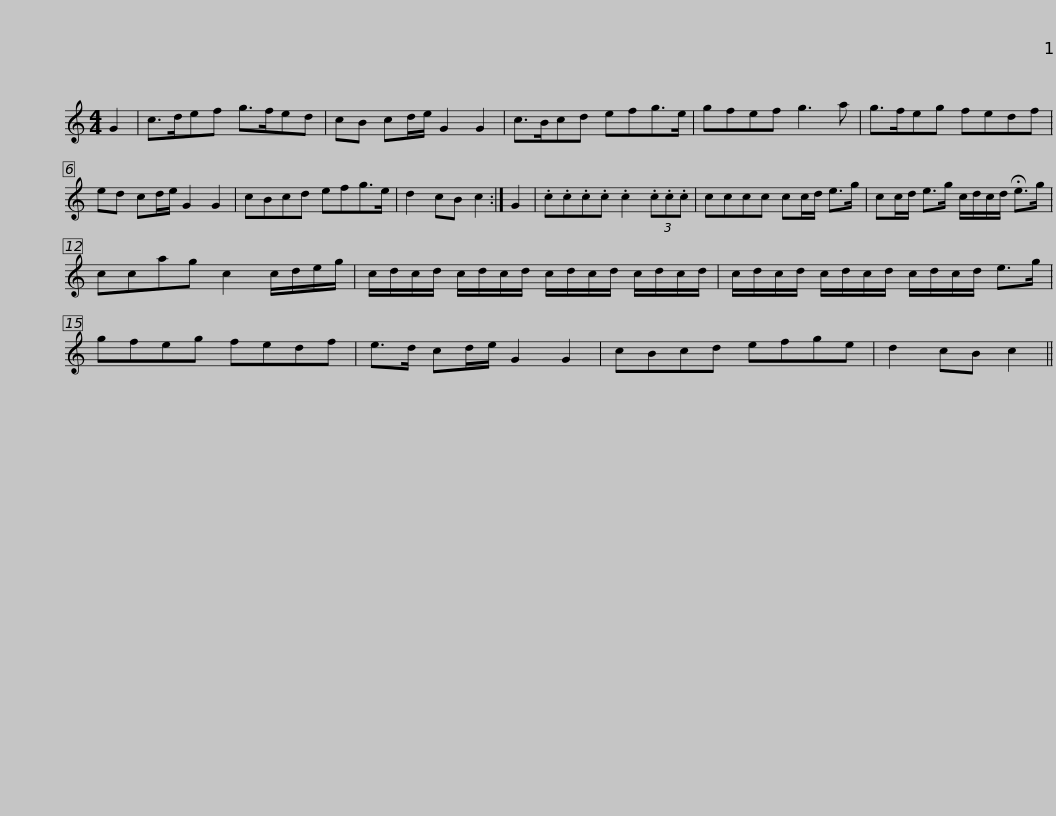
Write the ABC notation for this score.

X:1
L:1/8
M:4/4
I:linebreak $
K:C
V:1 treble
V:1
 G2 | c>def g>fed | cB cd/e/ G2 G2 | c>Bcd efg>e | gfef g3 a | %5
 g>feg fedf |$ ed cd/e/ G2 G2 | cBcd efg>e | d2 cB c2 :| G2 | %10
 .c.c.c.c .c2 (3.c.c.c | cccc cc/d/ e>g |$ cc/d/ e>g c/d/c/d/ !fermata!e>g | ccag c2 c/d/e/g/ | c/d/c/d/ c/d/c/d/ c/d/c/d/ c/d/c/d/ |$ %15
 c/d/c/d/ c/d/c/d/ c/d/c/d/ e>g | gfeg fedf | e>d cd/e/ G2 G2 | cBcd efge | d2 cB c2 || %20
